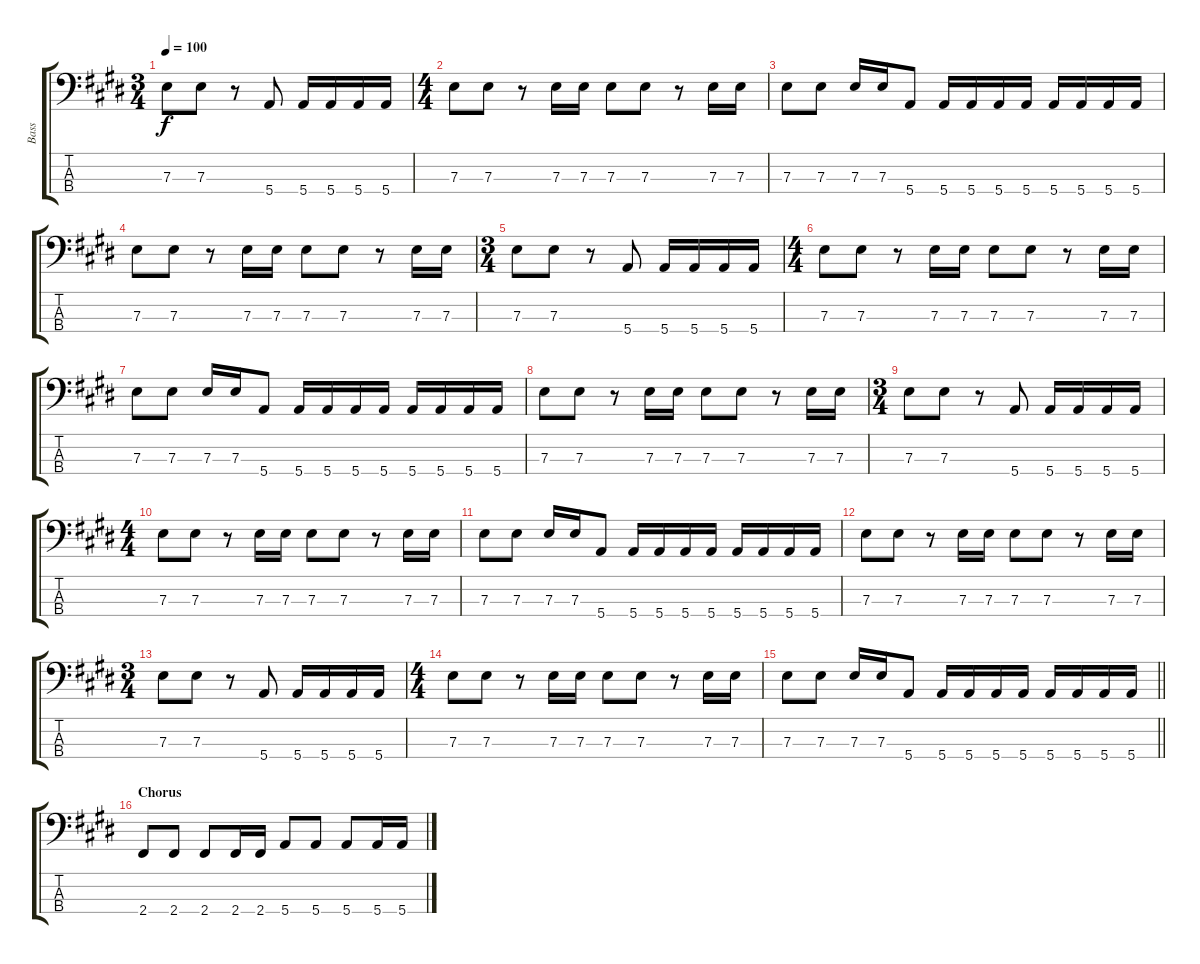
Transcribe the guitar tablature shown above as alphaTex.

\track ("Bass" "Bass") {instrument electricbassfinger}
\staff {score tabs}
\tuning (G2 D2 A1 E1) {hide}
\ts (3 4)
\tempo 100
\clef f4
\ks e
7.3.8{dy f} 7.3.8 r.8 5.4.8 5.4.16 5.4.16 5.4.16 5.4.16 |
\ts (4 4)
7.3.8 7.3.8 r.8 7.3.16 7.3.16 7.3.8 7.3.8 r.8 7.3.16 7.3.16 |
7.3.8 7.3.8 7.3.16 7.3.16 5.4.8 5.4.16 5.4.16 5.4.16 5.4.16 5.4.16 5.4.16 5.4.16 5.4.16 |
7.3.8 7.3.8 r.8 7.3.16 7.3.16 7.3.8 7.3.8 r.8 7.3.16 7.3.16 |
\ts (3 4)
7.3.8 7.3.8 r.8 5.4.8 5.4.16 5.4.16 5.4.16 5.4.16 |
\ts (4 4)
7.3.8 7.3.8 r.8 7.3.16 7.3.16 7.3.8 7.3.8 r.8 7.3.16 7.3.16 |
7.3.8 7.3.8 7.3.16 7.3.16 5.4.8 5.4.16 5.4.16 5.4.16 5.4.16 5.4.16 5.4.16 5.4.16 5.4.16 |
7.3.8 7.3.8 r.8 7.3.16 7.3.16 7.3.8 7.3.8 r.8 7.3.16 7.3.16 |
\ts (3 4)
7.3.8 7.3.8 r.8 5.4.8 5.4.16 5.4.16 5.4.16 5.4.16 |
\ts (4 4)
7.3.8 7.3.8 r.8 7.3.16 7.3.16 7.3.8 7.3.8 r.8 7.3.16 7.3.16 |
7.3.8 7.3.8 7.3.16 7.3.16 5.4.8 5.4.16 5.4.16 5.4.16 5.4.16 5.4.16 5.4.16 5.4.16 5.4.16 |
7.3.8 7.3.8 r.8 7.3.16 7.3.16 7.3.8 7.3.8 r.8 7.3.16 7.3.16 |
\ts (3 4)
7.3.8 7.3.8 r.8 5.4.8 5.4.16 5.4.16 5.4.16 5.4.16 |
\ts (4 4)
7.3.8 7.3.8 r.8 7.3.16 7.3.16 7.3.8 7.3.8 r.8 7.3.16 7.3.16 |
\barLineRight lightlight
7.3.8 7.3.8 7.3.16 7.3.16 5.4.8 5.4.16 5.4.16 5.4.16 5.4.16 5.4.16 5.4.16 5.4.16 5.4.16 |
\section ("" "Chorus")
2.4.8 2.4.8 2.4.8 2.4.16 2.4.16 5.4.8 5.4.8 5.4.8 5.4.16 5.4.16
